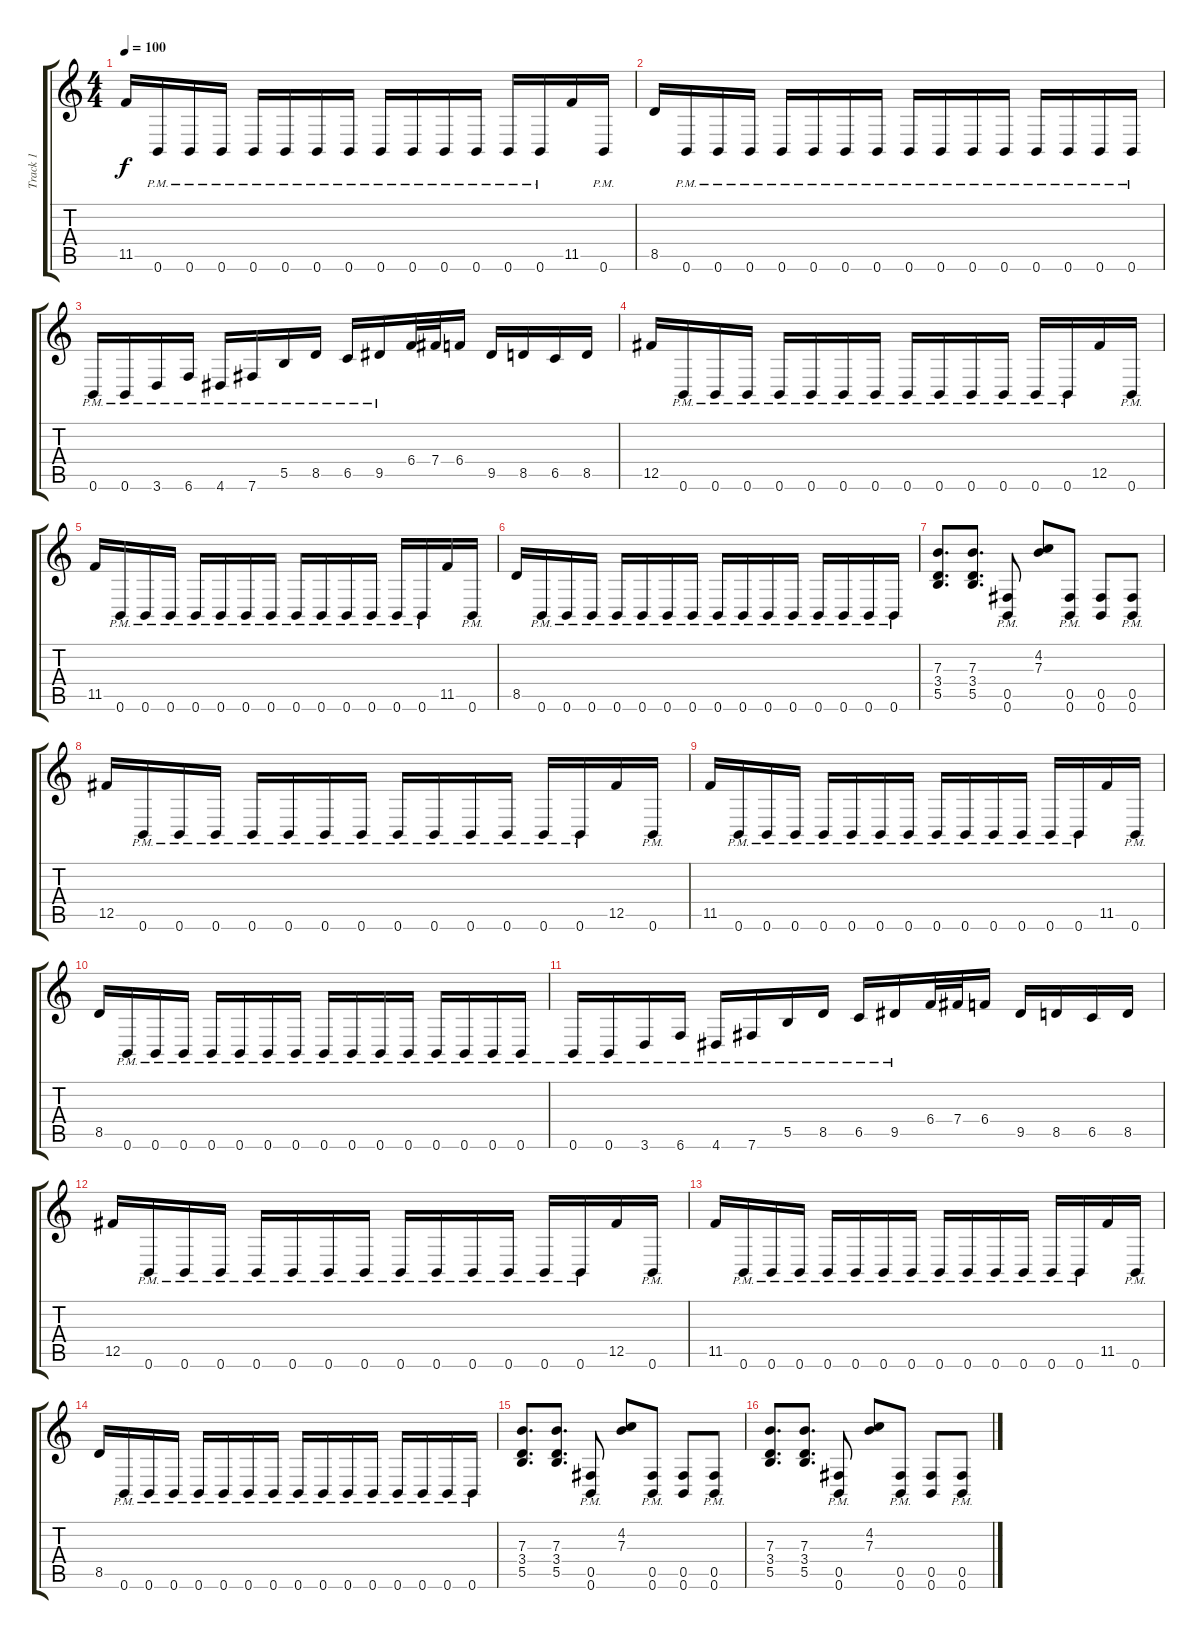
\track ("Track 1" "Track 1") {instrument distortionguitar}
\staff {score tabs}
\tuning (Db4 Ab3 E3 B2 Gb2 B1) {hide}
\ts (4 4)
\tempo 100
\clef g2
\ks c
11.5.16{dy f} 0.6{pm}.16 0.6{pm}.16 0.6{pm}.16 0.6{pm}.16 0.6{pm}.16 0.6{pm}.16 0.6{pm}.16 0.6{pm}.16 0.6{pm}.16 0.6{pm}.16 0.6{pm}.16 0.6{pm}.16 0.6{pm}.16 11.5.16 0.6{pm}.16 |
8.5.16 0.6{pm}.16 0.6{pm}.16 0.6{pm}.16 0.6{pm}.16 0.6{pm}.16 0.6{pm}.16 0.6{pm}.16 0.6{pm}.16 0.6{pm}.16 0.6{pm}.16 0.6{pm}.16 0.6{pm}.16 0.6{pm}.16 0.6{pm}.16 0.6{pm}.16 |
0.6{pm}.16 0.6{pm}.16 3.6{pm}.16 6.6{pm}.16 4.6{pm}.16 7.6{pm}.16 5.5{pm}.16 8.5{pm}.16 6.5{pm}.16 9.5{pm}.16 6.4.32 7.4.32 6.4.16 9.5.16 8.5.16 6.5.16 8.5.16 |
12.5.16 0.6{pm}.16 0.6{pm}.16 0.6{pm}.16 0.6{pm}.16 0.6{pm}.16 0.6{pm}.16 0.6{pm}.16 0.6{pm}.16 0.6{pm}.16 0.6{pm}.16 0.6{pm}.16 0.6{pm}.16 0.6{pm}.16 12.5.16 0.6{pm}.16 |
11.5.16 0.6{pm}.16 0.6{pm}.16 0.6{pm}.16 0.6{pm}.16 0.6{pm}.16 0.6{pm}.16 0.6{pm}.16 0.6{pm}.16 0.6{pm}.16 0.6{pm}.16 0.6{pm}.16 0.6{pm}.16 0.6{pm}.16 11.5.16 0.6{pm}.16 |
8.5.16 0.6{pm}.16 0.6{pm}.16 0.6{pm}.16 0.6{pm}.16 0.6{pm}.16 0.6{pm}.16 0.6{pm}.16 0.6{pm}.16 0.6{pm}.16 0.6{pm}.16 0.6{pm}.16 0.6{pm}.16 0.6{pm}.16 0.6{pm}.16 0.6{pm}.16 |
(7.3 3.4 5.5).8{d} (7.3 3.4 5.5).8{d} (0.5{pm} 0.6{pm}).8 (4.2 7.3).8 (0.5{pm} 0.6{pm}).8 (0.5 0.6).8 (0.5{pm} 0.6{pm}).8 |
12.5.16 0.6{pm}.16 0.6{pm}.16 0.6{pm}.16 0.6{pm}.16 0.6{pm}.16 0.6{pm}.16 0.6{pm}.16 0.6{pm}.16 0.6{pm}.16 0.6{pm}.16 0.6{pm}.16 0.6{pm}.16 0.6{pm}.16 12.5.16 0.6{pm}.16 |
11.5.16 0.6{pm}.16 0.6{pm}.16 0.6{pm}.16 0.6{pm}.16 0.6{pm}.16 0.6{pm}.16 0.6{pm}.16 0.6{pm}.16 0.6{pm}.16 0.6{pm}.16 0.6{pm}.16 0.6{pm}.16 0.6{pm}.16 11.5.16 0.6{pm}.16 |
8.5.16 0.6{pm}.16 0.6{pm}.16 0.6{pm}.16 0.6{pm}.16 0.6{pm}.16 0.6{pm}.16 0.6{pm}.16 0.6{pm}.16 0.6{pm}.16 0.6{pm}.16 0.6{pm}.16 0.6{pm}.16 0.6{pm}.16 0.6{pm}.16 0.6{pm}.16 |
0.6{pm}.16 0.6{pm}.16 3.6{pm}.16 6.6{pm}.16 4.6{pm}.16 7.6{pm}.16 5.5{pm}.16 8.5{pm}.16 6.5{pm}.16 9.5{pm}.16 6.4.32 7.4.32 6.4.16 9.5.16 8.5.16 6.5.16 8.5.16 |
12.5.16 0.6{pm}.16 0.6{pm}.16 0.6{pm}.16 0.6{pm}.16 0.6{pm}.16 0.6{pm}.16 0.6{pm}.16 0.6{pm}.16 0.6{pm}.16 0.6{pm}.16 0.6{pm}.16 0.6{pm}.16 0.6{pm}.16 12.5.16 0.6{pm}.16 |
11.5.16 0.6{pm}.16 0.6{pm}.16 0.6{pm}.16 0.6{pm}.16 0.6{pm}.16 0.6{pm}.16 0.6{pm}.16 0.6{pm}.16 0.6{pm}.16 0.6{pm}.16 0.6{pm}.16 0.6{pm}.16 0.6{pm}.16 11.5.16 0.6{pm}.16 |
8.5.16 0.6{pm}.16 0.6{pm}.16 0.6{pm}.16 0.6{pm}.16 0.6{pm}.16 0.6{pm}.16 0.6{pm}.16 0.6{pm}.16 0.6{pm}.16 0.6{pm}.16 0.6{pm}.16 0.6{pm}.16 0.6{pm}.16 0.6{pm}.16 0.6{pm}.16 |
(7.3 3.4 5.5).8{d} (7.3 3.4 5.5).8{d} (0.5{pm} 0.6{pm}).8 (4.2 7.3).8 (0.5{pm} 0.6{pm}).8 (0.5 0.6).8 (0.5{pm} 0.6{pm}).8 |
(7.3 3.4 5.5).8{d} (7.3 3.4 5.5).8{d} (0.5{pm} 0.6{pm}).8 (4.2 7.3).8 (0.5{pm} 0.6{pm}).8 (0.5 0.6).8 (0.5{pm} 0.6{pm}).8
